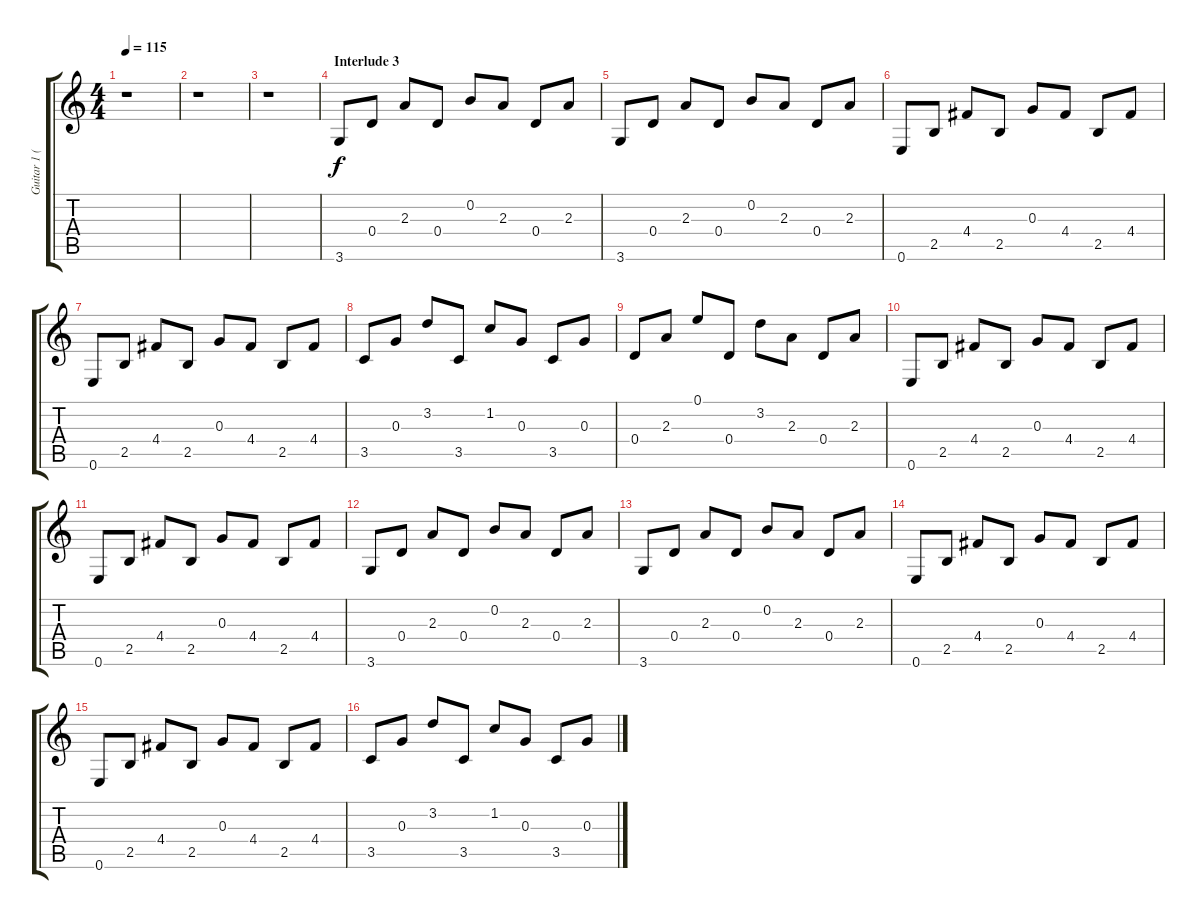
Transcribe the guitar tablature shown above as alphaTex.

\track ("Guitar 1 (Andy)" "Guitar 1 (") {instrument electricguitarclean}
\staff {score tabs}
\tuning (E4 B3 G3 D3 A2 E2) {hide}
\ts (4 4)
\tempo 115
\clef g2
\ks c
r.1{dy f} |
r.1 |
r.1 |
\section ("" "Interlude 3")
3.6.8 0.4.8 2.3.8 0.4.8 0.2.8 2.3.8 0.4.8 2.3.8 |
3.6.8 0.4.8 2.3.8 0.4.8 0.2.8 2.3.8 0.4.8 2.3.8 |
0.6.8 2.5.8 4.4.8 2.5.8 0.3.8 4.4.8 2.5.8 4.4.8 |
0.6.8 2.5.8 4.4.8 2.5.8 0.3.8 4.4.8 2.5.8 4.4.8 |
3.5.8 0.3.8 3.2.8 3.5.8 1.2.8 0.3.8 3.5.8 0.3.8 |
0.4.8 2.3.8 0.1.8 0.4.8 3.2.8 2.3.8 0.4.8 2.3.8 |
0.6.8 2.5.8 4.4.8 2.5.8 0.3.8 4.4.8 2.5.8 4.4.8 |
0.6.8 2.5.8 4.4.8 2.5.8 0.3.8 4.4.8 2.5.8 4.4.8 |
3.6.8 0.4.8 2.3.8 0.4.8 0.2.8 2.3.8 0.4.8 2.3.8 |
3.6.8 0.4.8 2.3.8 0.4.8 0.2.8 2.3.8 0.4.8 2.3.8 |
0.6.8 2.5.8 4.4.8 2.5.8 0.3.8 4.4.8 2.5.8 4.4.8 |
0.6.8 2.5.8 4.4.8 2.5.8 0.3.8 4.4.8 2.5.8 4.4.8 |
3.5.8 0.3.8 3.2.8 3.5.8 1.2.8 0.3.8 3.5.8 0.3.8
